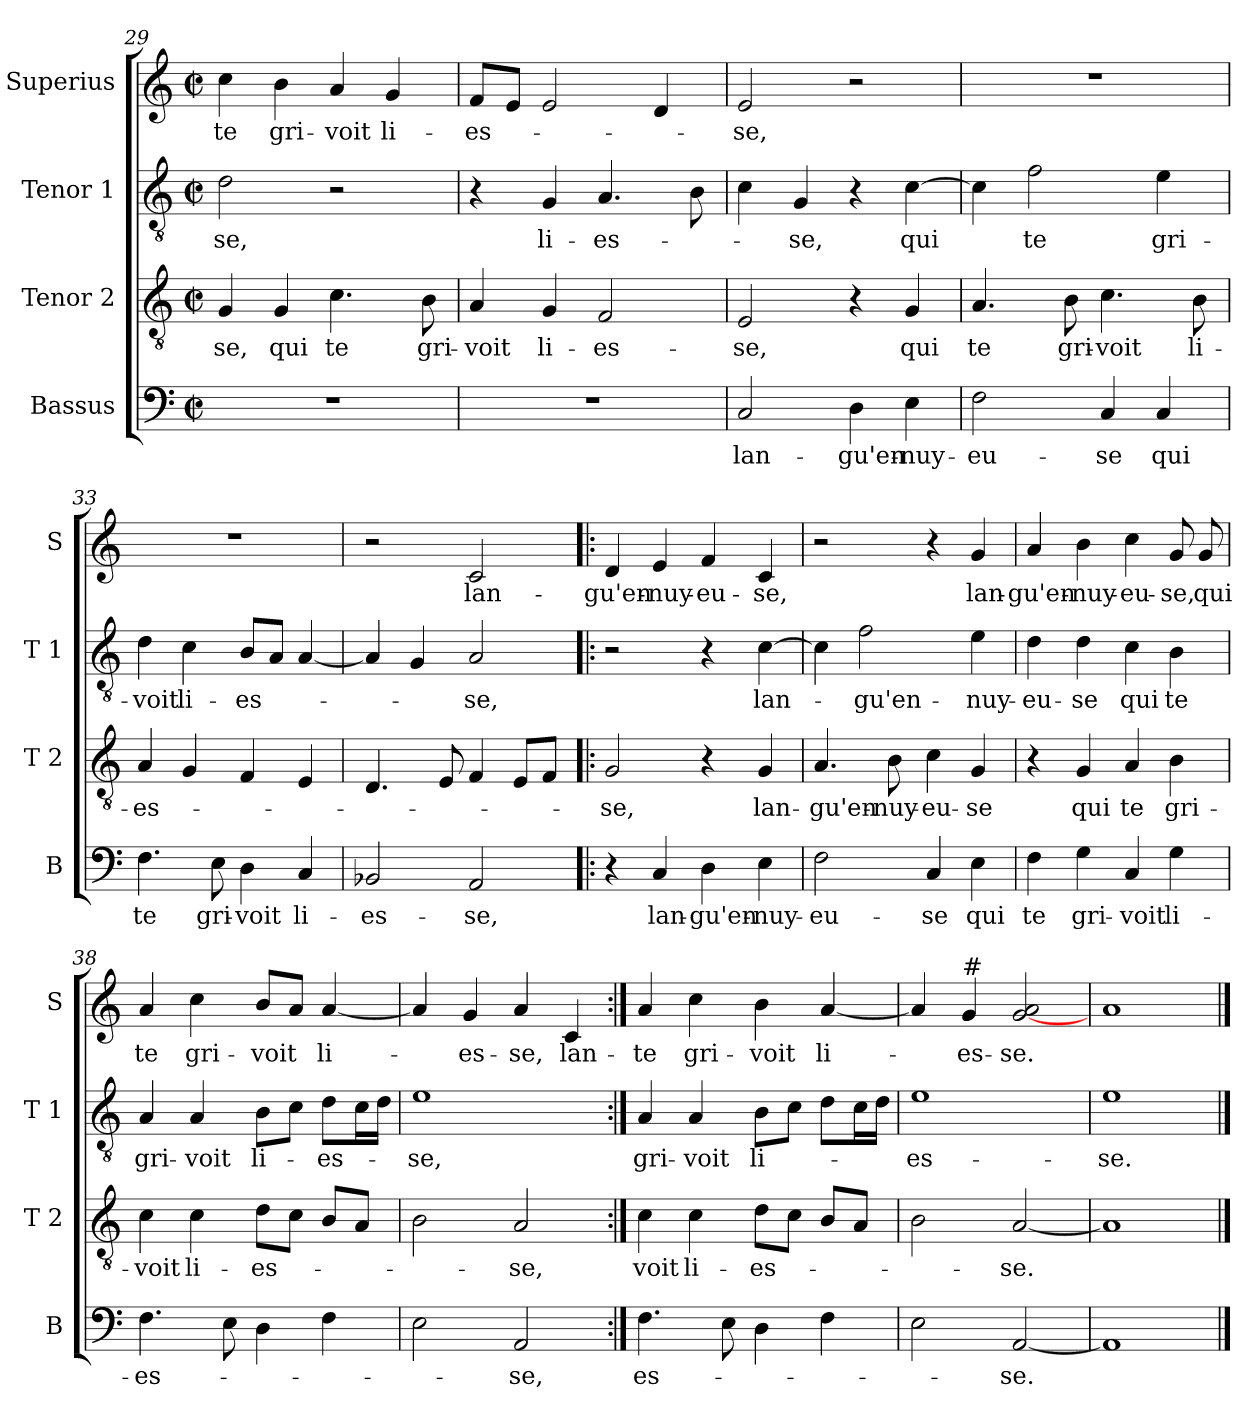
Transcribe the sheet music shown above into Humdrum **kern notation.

**kern	**text	**kern	**text	**kern	**text	**kern	**text
*part4	*part4	*part3	*part3	*part2	*part2	*part1	*part1
*staff4	*staff4	*staff3	*staff3	*staff2	*staff2	*staff1	*staff1
*I"Bassus	*	*I"Tenor 2	*	*I"Tenor 1	*	*I"Superius	*
*I'B	*	*I'T 2	*	*I'T 1	*	*I'S	*
*clefF4	*	*clefGv2	*	*clefGv2	*	*clefG2	*
*k[]	*	*k[]	*	*k[]	*	*k[]	*
*C:	*	*C:	*	*C:	*	*C:	*
*M2/2	*	*M2/2	*	*M2/2	*	*M2/2	*
*met(c|)	*	*met(c|)	*	*met(c|)	*	*met(c|)	*
=29	=29	=29	=29	=29	=29	=29	=29
1r	.	4G/	-se,	2d\	-se,	4cc\	te
.	.	4G/	qui	.	.	4b\	gri-
.	.	4.c\	te	2r	.	4a/	-voit
.	.	.	.	.	.	4g/	li-
.	.	8B\	gri-	.	.	.	.
=30	=30	=30	=30	=30	=30	=30	=30
1r	.	4A/	-voit	4r	.	8f/L	-es-
.	.	.	.	.	.	8e/J	.
.	.	4G/	li-	4G/	li-	2e/	.
.	.	2F/	-es-	4.A/	-es-	.	.
.	.	.	.	.	.	4d/	.
.	.	.	.	8B\	.	.	.
=31	=31	=31	=31	=31	=31	=31	=31
2C/	lan-	2E/	-se,	4c\	.	2e/	-se,
.	.	.	.	4G/	-se,	.	.
4D\	-gu'en-	4r	.	4r	.	2r	.
4E\	-nuy-	4G/	qui	[4c\	qui	.	.
=32	=32	=32	=32	=32	=32	=32	=32
2F\	-eu-	4.A/	te	4c\]	.	1r	.
.	.	.	.	2f\	te	.	.
.	.	8B\	gri-	.	.	.	.
4C/	-se	4.c\	-voit	.	.	.	.
4C/	qui	.	.	4e\	gri-	.	.
.	.	8B\	li-	.	.	.	.
!!LO:PB:g=z
=33	=33	=33	=33	=33	=33	=33	=33
4.F\	te	4A/	-es-	4d\	-voit	1r	.
.	.	4G/	.	4c\	li-	.	.
8E\	gri-	.	.	.	.	.	.
4D\	-voit	4F/	.	8B/L	-es-	.	.
.	.	.	.	8A/J	.	.	.
4C/	li-	4E/	.	[4A/	.	.	.
=34	=34	=34	=34	=34	=34	=34	=34
2BB-X/	-es-	4.D/	.	4A/]	.	2r	.
.	.	.	.	4G/	.	.	.
.	.	8E/	.	.	.	.	.
2AA/	-se,	4F/	.	2A/	-se,	2c/	lan-
.	.	8E/L	.	.	.	.	.
.	.	8F/J	.	.	.	.	.
=35!|:	=35!|:	=35!|:	=35!|:	=35!|:	=35!|:	=35!|:	=35!|:
4r	.	2G/	-se,	2r	.	4d/	-gu'en-
4C/	lan-	.	.	.	.	4e/	-nuy-
4D\	-gu'en-	4r	.	4r	.	4f/	-eu-
4E\	-nuy-	4G/	lan-	[4c\	lan-	4c/	-se,
=36	=36	=36	=36	=36	=36	=36	=36
2F\	-eu-	4.A/	-gu'en-	4c\]	.	2r	.
.	.	.	.	2f\	-gu'en-	.	.
.	.	8B\	-nuy-	.	.	.	.
4C/	-se	4c\	-eu-	.	.	4r	.
4E\	qui	4G/	-se	4e\	-nuy-	4g/	lan-
=37	=37	=37	=37	=37	=37	=37	=37
4F\	te	4r	.	4d\	-eu-	4a/	-gu'en-
4G\	gri-	4G/	qui	4d\	-se	4b\	-nuy-
4C/	-voit	4A/	te	4c\	qui	4cc\	-eu-
4G\	li-	4B\	gri-	4B\	te	8g/	-se,
.	.	.	.	.	.	8g/	qui
!!LO:LB:g=z
=38	=38	=38	=38	=38	=38	=38	=38
4.F\	-es-	4c\	-voit	4A/	gri-	4a/	te
.	.	4c\	li-	4A/	-voit	4cc\	gri-
8E\	.	.	.	.	.	.	.
4D\	.	8d\L	-es-	8B\L	li-	8b/L	-voit
.	.	8c\J	.	8c\J	.	8a/J	.
4F\	.	8B/L	.	8d\L	-es-	[4a/	li-
.	.	8A/J	.	16c\L	.	.	.
.	.	.	.	16d\JJ	.	.	.
=39	=39	=39	=39	=39	=39	=39	=39
2E\	.	2B\	.	1e	-se,	4a/]	.
.	.	.	.	.	.	4g/	-es-
2AA/	-se,	2A/	-se,	.	.	4a/	-se,
.	.	.	.	.	.	4c/	lan-
=40:|!	=40:|!	=40:|!	=40:|!	=40:|!	=40:|!	=40:|!	=40:|!
4.F\	es-	4c\	voit	4A/	gri-	4a/	-te
.	.	4c\	li-	4A/	-voit	4cc\	gri-
8E\	.	.	.	.	.	.	.
4D\	.	8d\L	-es-	8B\L	li-	4b\	-voit
.	.	8c\J	.	8c\J	.	.	.
4F\	.	8B/L	.	8d\L	.	[4a/	li-
.	.	8A/J	.	16c\L	.	.	.
.	.	.	.	16d\JJ	.	.	.
=41	=41	=41	=41	=41	=41	=41	=41
2E\	.	2B\	.	1e	-es-	4a/]	.
!	!	!	!	!	!	!LO:TX:a:t=#	!
.	.	.	.	.	.	4g/	-es-
[2AA/	-se.	[2A/	-se.	.	.	[2g/ 2a/	-se.
=42	=42	=42	=42	=42	=42	=42	=42
1AA]	.	1A]	.	1e	-se.	1a	.
==	==	==	==	==	==	==	==
*-	*-	*-	*-	*-	*-	*-	*-
